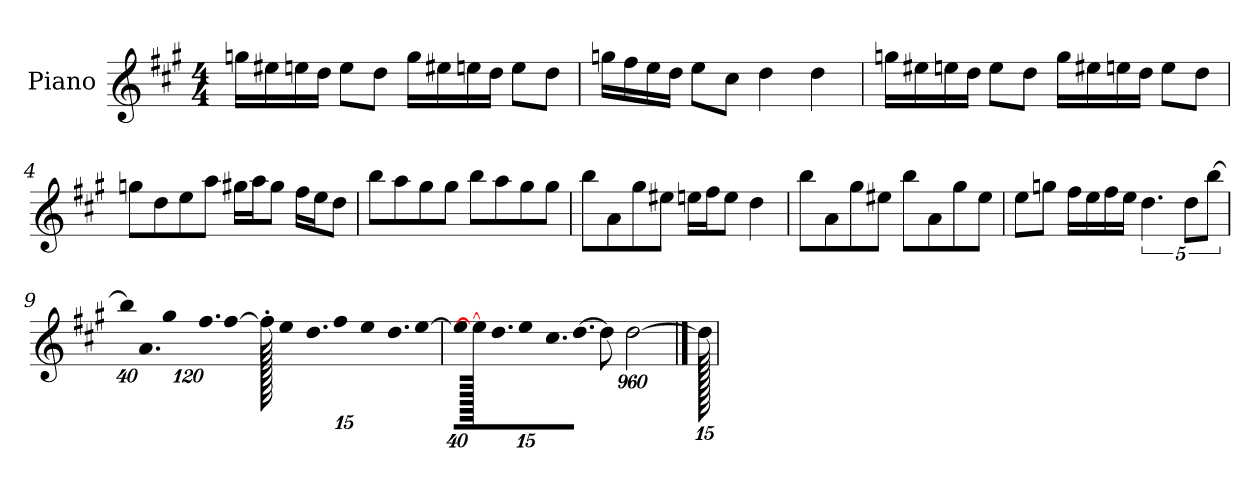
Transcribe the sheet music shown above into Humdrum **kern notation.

**kern
*part1
*staff1
*I"Piano
*I'P-no
*clefG2
*k[f#c#g#]
*M4/4
*MM90
=1
16ggn\LL
16ee#X\
16een\
16dd\JJ
8ee\L
8dd\J
16gg\LL
16ee#X\
16een\
16dd\JJ
8ee\L
8dd\J
=2
16ggn\LL
16ff#\
16ee\
16dd\JJ
8ee\L
8cc#\J
4dd\
4dd\
=3
16ggn\LL
16ee#X\
16een\
16dd\JJ
8ee\L
8dd\J
16gg\LL
16ee#X\
16een\
16dd\JJ
8ee\L
8dd\J
!!LO:LB:g=z
=4
8ggn\L
8dd\
8ee\
8aa\J
16gg#X\LL
16aa\J
8gg#\J
16ff#\LL
16ee\J
8dd\J
=5
8bb\L
8aa\
8gg#\
8gg#\J
8bb\L
8aa\
8gg#\
8gg#\J
=6
8bb\L
8a\
8gg#\
8ee#X\J
16een\LL
16ff#\J
8ee\J
4dd\
=7
8bb\L
8a\
8gg#\
8ee#X\J
8bb\L
8a\
8gg#\
8ee#\J
!!LO:LB:g=z
=8
8ee\L
8ggn\J
16ff#\LL
16ee\
16ff#\
16ee\JJ
5.dd\
10dd\L
[10bb\J
=9
*Xbrackettup
!LO:N:vis=32
640%23bb\KLL]
!LO:N:vis=16.
960%103a\J
!LO:N:vis=8
960%137gg#\
!LO:N:vis=16.
960%103ff#\L
[384%41ff#\J
1920ff#'\]
!LO:N:vis=32
640%23ee\KLL
!LO:N:vis=16.
960%103dd\
!LO:N:vis=16
1920%137ff#\
!LO:N:vis=16
1920%137ee\
!LO:N:vis=16.
960%103dd\
[160%17ee\J
=10
!LO:N:vis=32
640%23ee\KLL]
960ee\_
!LO:N:vis=16.
960%103dd\J
!LO:N:vis=8
960%137ee\
!LO:N:vis=16.
960%103cc#\L
!LO:N:vis=16.
[960%103dd\JJ
8dd\]
[1920%719dd\
==11
1920dd\]
=
*-
